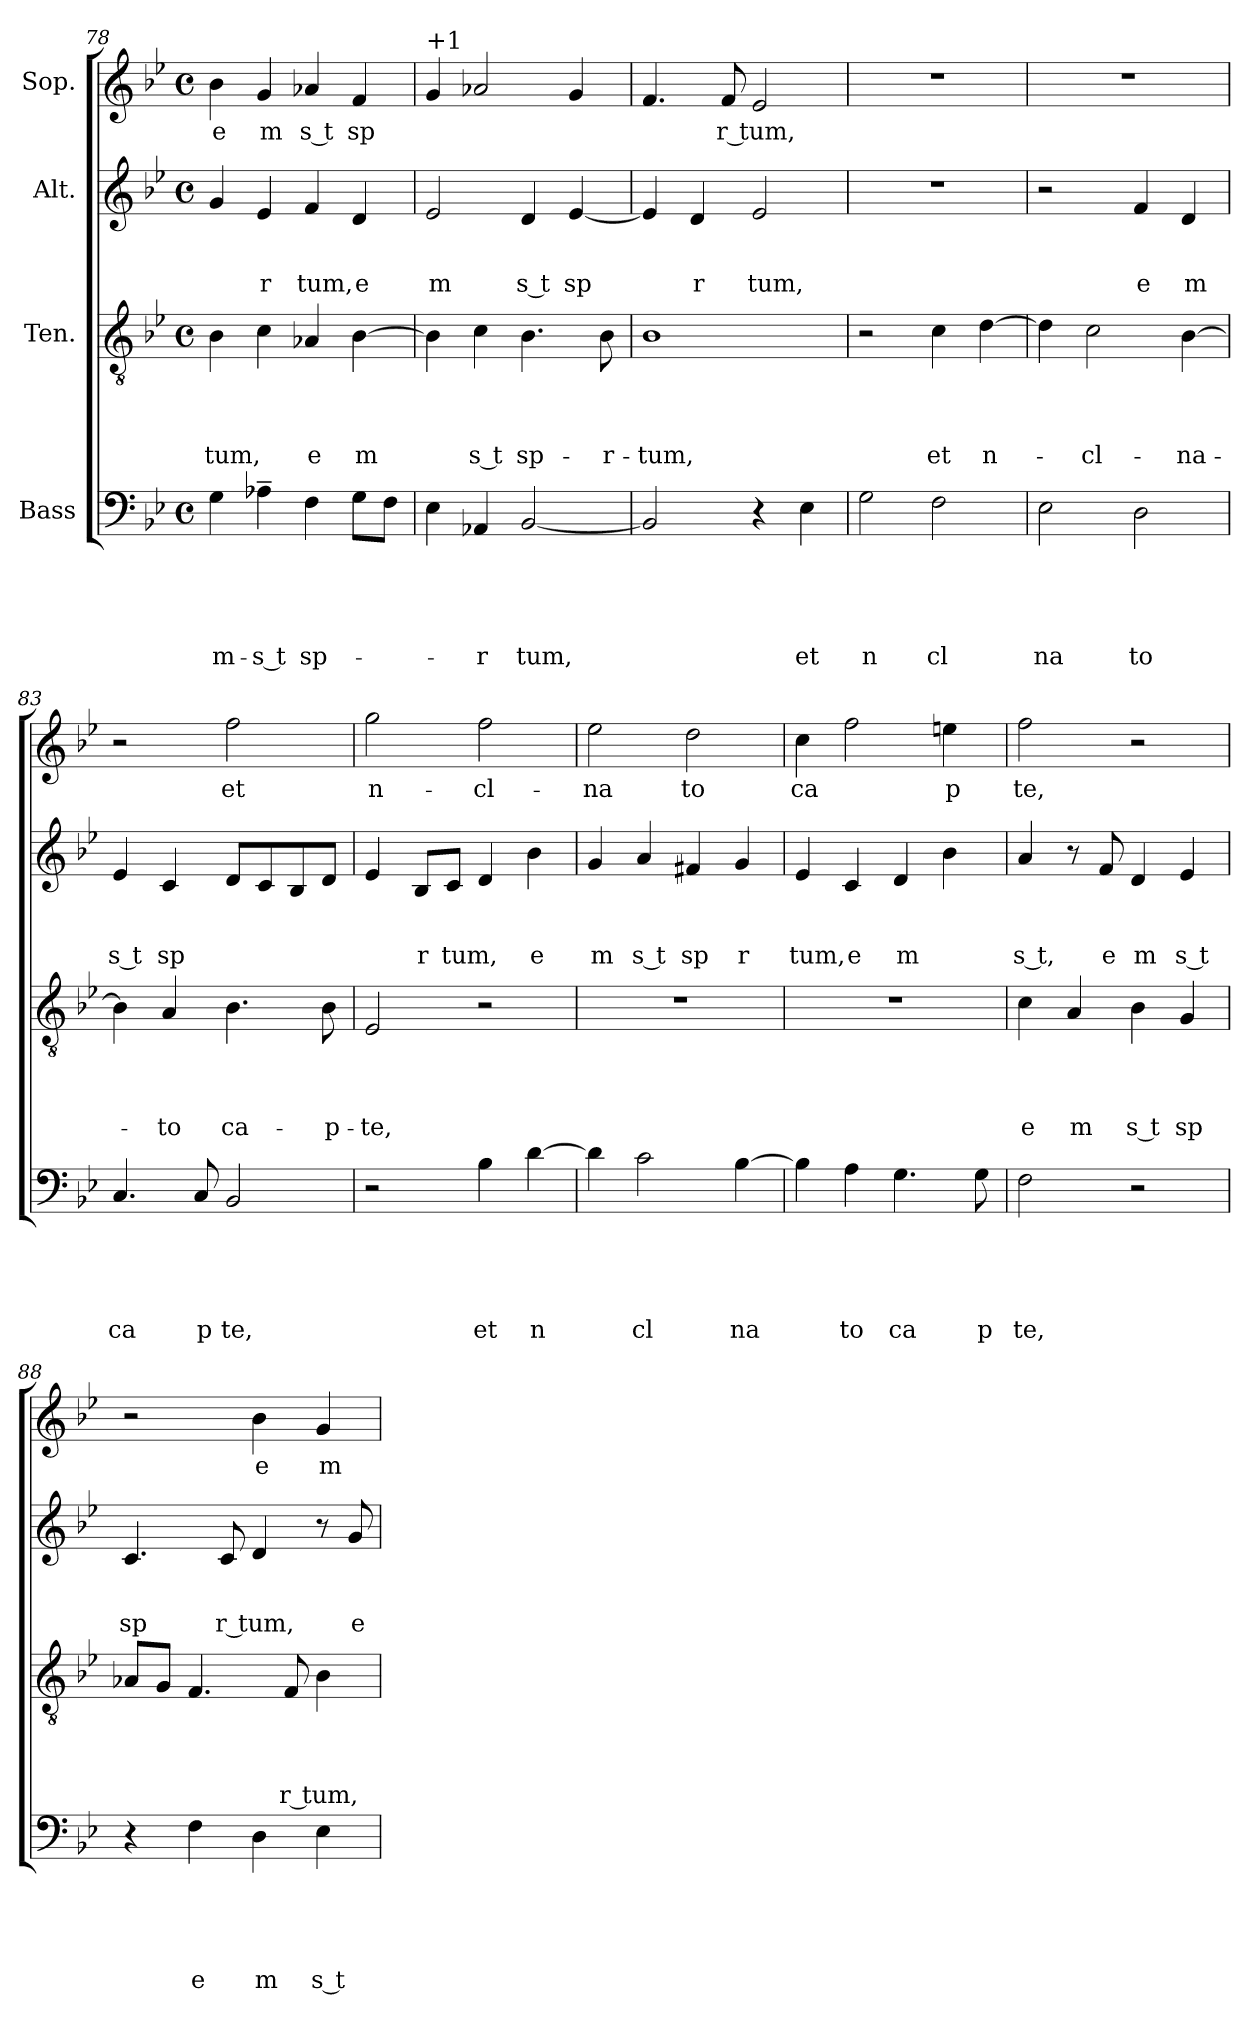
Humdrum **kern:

**kern	**text	**text	**text	**text	**text	**kern	**text	**text	**text	**text	**kern	**text	**text	**text	**kern	**text
*part4	*part4	*part4	*part4	*part4	*part4	*part3	*part3	*part3	*part3	*part3	*part2	*part2	*part2	*part2	*part1	*part1
*staff4	*staff4	*staff4	*staff4	*staff4	*staff4	*staff3	*staff3	*staff3	*staff3	*staff3	*staff2	*staff2	*staff2	*staff2	*staff1	*staff1
*I"Bass	*	*	*	*	*	*I"Ten.	*	*	*	*	*I"Alt.	*	*	*	*I"Sop.	*
*clefF4	*	*	*	*	*	*clefGv2	*	*	*	*	*clefG2	*	*	*	*clefG2	*
*k[b-e-]	*	*	*	*	*	*k[b-e-]	*	*	*	*	*k[b-e-]	*	*	*	*k[b-e-]	*
*B-:	*	*	*	*	*	*B-:	*	*	*	*	*B-:	*	*	*	*B-:	*
*M4/4	*	*	*	*	*	*M4/4	*	*	*	*	*M4/4	*	*	*	*M4/4	*
*met(c)	*	*	*	*	*	*met(c)	*	*	*	*	*met(c)	*	*	*	*met(c)	*
=78	=78	=78	=78	=78	=78	=78	=78	=78	=78	=78	=78	=78	=78	=78	=78	=78
!	!	!	!	!	!LO:LY:b	!	!	!	!	!LO:LY:b	!	!	!	!	!	!LO:LY:b
4G\	.	.	.	.	-m-	4B-\	.	.	.	tum,	4g/	.	.	.	4b-\	e
!	!	!	!	!	!LO:LY:b:rj	!	!	!	!	!	!	!	!	!LO:LY:b:rj	!	!LO:LY:b
4A-X~>\	.	.	.	.	-s t	4c\	.	.	.	.	4e-/	.	.	r	4g/	m
!	!	!	!	!	!LO:LY:b	!	!	!	!	!LO:LY:b	!	!	!	!LO:LY:b	!	!LO:LY:b:rj
4F\	.	.	.	.	sp-	4A-X/	.	.	.	e	4f/	.	.	tum,	4a-X/	s t
!	!	!	!	!	!	!	!	!	!	!LO:LY:b	!	!	!	!LO:LY:b	!	!LO:LY:b
8G\L	.	.	.	.	.	[<4B-\	.	.	.	m	4d/	.	.	e	4f/	sp
8F\J	.	.	.	.	.	.	.	.	.	.	.	.	.	.	.	.
!!LO:LB:g=z
=79	=79	=79	=79	=79	=79	=79	=79	=79	=79	=79	=79	=79	=79	=79	=79	=79
!	!	!	!	!	!	!	!	!	!	!	!	!	!	!	!LO:TX:a:t=+1	!
!	!	!	!	!	!	!	!	!	!	!	!	!	!	!LO:LY:b	!	!
4E-\	.	.	.	.	.	4B-\]	.	.	.	.	2e-/	.	.	m	4g/	.
!	!	!	!	!	!LO:LY:b:rj	!	!	!	!	!LO:LY:b:rj	!	!	!	!	!	!
4AA-X/	.	.	.	.	-r	4c\	.	.	.	s t	.	.	.	.	2a-X/	.
!	!	!	!	!	!LO:LY:b	!	!	!	!	!LO:LY:b	!	!	!	!LO:LY:b:rj	!	!
[<2BB-/	.	.	.	.	tum,	4.B-\	.	.	.	sp-	4d/	.	.	s t	.	.
!	!	!	!	!	!	!	!	!	!	!	!	!	!	!LO:LY:b	!	!
.	.	.	.	.	.	.	.	.	.	.	[<4e-/	.	.	sp	4g/	.
!	!	!	!	!	!	!	!	!	!	!LO:LY:b:rj	!	!	!	!	!	!
.	.	.	.	.	.	8B-\	.	.	.	-r-	.	.	.	.	.	.
=80	=80	=80	=80	=80	=80	=80	=80	=80	=80	=80	=80	=80	=80	=80	=80	=80
!	!	!	!	!	!	!	!	!	!	!LO:LY:b	!	!	!	!	!	!
2BB-/]	.	.	.	.	.	1B-	.	.	.	-tum,	4e-/]	.	.	.	4.f/	.
!	!	!	!	!	!	!	!	!	!	!	!	!	!	!LO:LY:b:rj	!	!
.	.	.	.	.	.	.	.	.	.	.	4d/	.	.	r	.	.
!	!	!	!	!	!	!	!	!	!	!	!	!	!	!	!	!LO:LY:b:rj
.	.	.	.	.	.	.	.	.	.	.	.	.	.	.	8f/	r tum,
!	!	!	!	!	!	!	!	!	!	!	!	!	!	!LO:LY:b	!	!
4r	.	.	.	.	.	.	.	.	.	.	2e-/	.	.	tum,	2e-/	.
!	!	!	!	!	!LO:LY:b	!	!	!	!	!	!	!	!	!	!	!
4E-\	.	.	.	.	et	.	.	.	.	.	.	.	.	.	.	.
=81	=81	=81	=81	=81	=81	=81	=81	=81	=81	=81	=81	=81	=81	=81	=81	=81
!	!	!	!	!	!LO:LY:b	!	!	!	!	!	!	!	!	!	!	!
2G\	.	.	.	.	n	2r	.	.	.	.	1r	.	.	.	1r	.
!	!	!	!	!	!LO:LY:b:rj	!	!	!	!	!LO:LY:b	!	!	!	!	!	!
2F\	.	.	.	.	cl	4c\	.	.	.	et	.	.	.	.	.	.
!	!	!	!	!	!	!	!	!	!	!LO:LY:b	!	!	!	!	!	!
.	.	.	.	.	.	[>4d\	.	.	.	n-	.	.	.	.	.	.
=82	=82	=82	=82	=82	=82	=82	=82	=82	=82	=82	=82	=82	=82	=82	=82	=82
!	!	!	!	!	!LO:LY:b	!	!	!	!	!	!	!	!	!	!	!
2E-\	.	.	.	.	na	4d\]	.	.	.	.	2r	.	.	.	1r	.
!	!	!	!	!	!	!	!	!	!	!LO:LY:b:rj	!	!	!	!	!	!
.	.	.	.	.	.	2c\	.	.	.	-cl-	.	.	.	.	.	.
!	!	!	!	!	!LO:LY:b	!	!	!	!	!	!	!	!	!LO:LY:b	!	!
2D\	.	.	.	.	to	.	.	.	.	.	4f/	.	.	e	.	.
!	!	!	!	!	!	!	!	!	!	!LO:LY:b	!	!	!	!LO:LY:b	!	!
.	.	.	.	.	.	[>4B-\	.	.	.	-na-	4d/	.	.	m	.	.
=83	=83	=83	=83	=83	=83	=83	=83	=83	=83	=83	=83	=83	=83	=83	=83	=83
!	!	!	!	!	!LO:LY:b	!	!	!	!	!	!	!	!	!LO:LY:b:rj	!	!
4.C/	.	.	.	.	ca	4B-\]	.	.	.	.	4e-/	.	.	s t	2r	.
!	!	!	!	!	!	!	!	!	!	!LO:LY:b	!	!	!	!LO:LY:b	!	!
.	.	.	.	.	.	4A/	.	.	.	-to	4c/	.	.	sp	.	.
!	!	!	!	!	!LO:LY:b:rj	!	!	!	!	!	!	!	!	!	!	!
8C/	.	.	.	.	p	.	.	.	.	.	.	.	.	.	.	.
!	!	!	!	!	!LO:LY:b	!	!	!	!	!LO:LY:b	!	!	!	!	!	!LO:LY:b
2BB-/	.	.	.	.	te,	4.B-\	.	.	.	ca-	8d/L	.	.	.	2ff\	et
.	.	.	.	.	.	.	.	.	.	.	8c/	.	.	.	.	.
.	.	.	.	.	.	.	.	.	.	.	8B-/	.	.	.	.	.
!	!	!	!	!	!	!	!	!	!	!LO:LY:b:rj	!	!	!	!	!	!
.	.	.	.	.	.	8B-\	.	.	.	-p-	8d/J	.	.	.	.	.
=84	=84	=84	=84	=84	=84	=84	=84	=84	=84	=84	=84	=84	=84	=84	=84	=84
!	!	!	!	!	!	!	!	!	!	!LO:LY:b	!	!	!	!	!	!LO:LY:b
2r	.	.	.	.	.	2E-/	.	.	.	-te,	4e-/	.	.	.	2gg\	n-
!	!	!	!	!	!	!	!	!	!	!	!	!	!	!LO:LY:b	!	!
.	.	.	.	.	.	.	.	.	.	.	8B-/L	.	.	r	.	.
!	!	!	!	!	!	!	!	!	!	!	!	!	!	!LO:LY:b	!	!
.	.	.	.	.	.	.	.	.	.	.	8c/J	.	.	tum,	.	.
!	!	!	!	!	!LO:LY:b	!	!	!	!	!	!	!	!	!	!	!LO:LY:b:rj
4B-\	.	.	.	.	et	2r	.	.	.	.	4d/	.	.	.	2ff\	-cl-
!	!	!	!	!	!LO:LY:b	!	!	!	!	!	!	!	!	!LO:LY:b	!	!
[<4d\	.	.	.	.	n	.	.	.	.	.	4b-\	.	.	e	.	.
!!LO:PB:g=z
=85	=85	=85	=85	=85	=85	=85	=85	=85	=85	=85	=85	=85	=85	=85	=85	=85
!	!	!	!	!	!	!	!	!	!	!	!	!	!	!LO:LY:b	!	!LO:LY:b
4d\]	.	.	.	.	.	1r	.	.	.	.	4g/	.	.	m	2ee-\	-na
!	!	!	!	!	!LO:LY:b:rj	!	!	!	!	!	!	!	!	!LO:LY:b:rj	!	!
2c\	.	.	.	.	cl	.	.	.	.	.	4a/	.	.	s t	.	.
!	!	!	!	!	!	!	!	!	!	!	!	!	!	!LO:LY:b	!	!LO:LY:b
.	.	.	.	.	.	.	.	.	.	.	4f#X/	.	.	sp	2dd\	to
!	!	!	!	!	!LO:LY:b	!	!	!	!	!	!	!	!	!LO:LY:b:rj	!	!
[>4B-\	.	.	.	.	na	.	.	.	.	.	4g/	.	.	r	.	.
=86	=86	=86	=86	=86	=86	=86	=86	=86	=86	=86	=86	=86	=86	=86	=86	=86
!	!	!	!	!	!	!	!	!	!	!	!	!	!	!LO:LY:b	!	!LO:LY:b
4B-\]	.	.	.	.	.	1r	.	.	.	.	4e-/	.	.	tum,	4cc\	ca
!	!	!	!	!	!LO:LY:b	!	!	!	!	!	!	!	!	!LO:LY:b	!	!
4A\	.	.	.	.	to	.	.	.	.	.	4c/	.	.	e	2ff\	.
!	!	!	!	!	!LO:LY:b	!	!	!	!	!	!	!	!	!LO:LY:b	!	!
4.G\	.	.	.	.	ca	.	.	.	.	.	4d/	.	.	m	.	.
!	!	!	!	!	!	!	!	!	!	!	!	!	!	!	!	!LO:LY:b:rj
.	.	.	.	.	.	.	.	.	.	.	4b-\	.	.	.	4een\	p
!	!	!	!	!	!LO:LY:b:rj	!	!	!	!	!	!	!	!	!	!	!
8G\	.	.	.	.	p	.	.	.	.	.	.	.	.	.	.	.
=87	=87	=87	=87	=87	=87	=87	=87	=87	=87	=87	=87	=87	=87	=87	=87	=87
!	!	!	!	!	!LO:LY:b	!	!	!	!	!LO:LY:b	!	!	!	!LO:LY:b:rj	!	!LO:LY:b
2F\	.	.	.	.	te,	4c\	.	.	.	e	4a/	.	.	s t,	2ff\	te,
!	!	!	!	!	!	!	!	!	!	!LO:LY:b	!	!	!	!	!	!
.	.	.	.	.	.	4A/	.	.	.	m	8r	.	.	.	.	.
!	!	!	!	!	!	!	!	!	!	!	!	!	!	!LO:LY:b	!	!
.	.	.	.	.	.	.	.	.	.	.	8f/	.	.	e	.	.
!	!	!	!	!	!	!	!	!	!	!LO:LY:b:rj	!	!	!	!LO:LY:b	!	!
2r	.	.	.	.	.	4B-\	.	.	.	s t	4d/	.	.	m	2r	.
!	!	!	!	!	!	!	!	!	!	!LO:LY:b	!	!	!	!LO:LY:b:rj	!	!
.	.	.	.	.	.	4G/	.	.	.	sp	4e-/	.	.	s t	.	.
=88	=88	=88	=88	=88	=88	=88	=88	=88	=88	=88	=88	=88	=88	=88	=88	=88
!	!	!	!	!	!	!	!	!	!	!	!	!	!	!LO:LY:b	!	!
4r	.	.	.	.	.	8A-X/L	.	.	.	.	4.c/	.	.	sp	2r	.
.	.	.	.	.	.	8G/J	.	.	.	.	.	.	.	.	.	.
!	!	!	!	!	!LO:LY:b	!	!	!	!	!	!	!	!	!	!	!
4F\	.	.	.	.	e	4.F/	.	.	.	.	.	.	.	.	.	.
!	!	!	!	!	!	!	!	!	!	!	!	!	!	!LO:LY:b:rj	!	!
.	.	.	.	.	.	.	.	.	.	.	8c/	.	.	r tum,	.	.
!	!	!	!	!	!LO:LY:b	!	!	!	!	!	!	!	!	!	!	!LO:LY:b
4D\	.	.	.	.	m	.	.	.	.	.	4d/	.	.	.	4b-\	e
!	!	!	!	!	!	!	!	!	!	!LO:LY:b:rj	!	!	!	!	!	!
.	.	.	.	.	.	8F/	.	.	.	r tum,	.	.	.	.	.	.
!	!	!	!	!	!LO:LY:b:rj	!	!	!	!	!	!	!	!	!	!	!LO:LY:b
4E-\	.	.	.	.	s t	4B-\	.	.	.	.	8r	.	.	.	4g/	m
!	!	!	!	!	!	!	!	!	!	!	!	!	!	!LO:LY:b	!	!
.	.	.	.	.	.	.	.	.	.	.	8g/	.	.	e	.	.
=	=	=	=	=	=	=	=	=	=	=	=	=	=	=	=	=
*-	*-	*-	*-	*-	*-	*-	*-	*-	*-	*-	*-	*-	*-	*-	*-	*-
